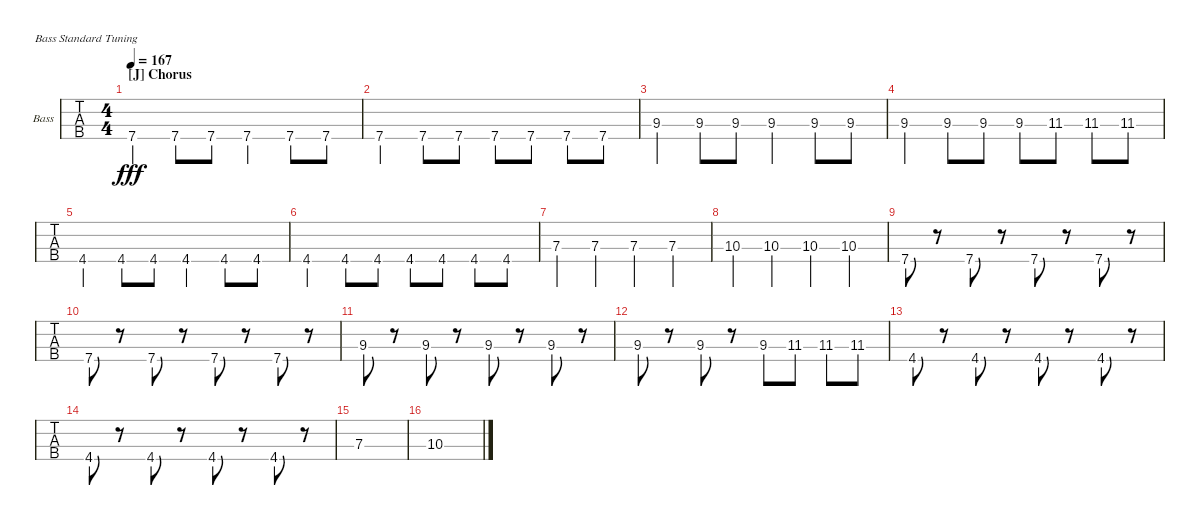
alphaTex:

\defaultSystemsLayout 4
\bracketExtendMode groupsimilarinstruments
\firstSystemTrackNameOrientation horizontal
\otherSystemsTrackNameOrientation horizontal
\track ("Mikey Way" "Bass") {instrument electricbassfinger}
\staff {tabs}
\tuning (G2 D2 A1 E1)
\ts (4 4)
\section ("J" "Chorus")
\tempo 167
\clef f4
\ks abminor
7.4.4{dy fff} 7.4.8 7.4.8 7.4.4 7.4.8 7.4.8 |
7.4.4 7.4.8 7.4.8 7.4.8 7.4.8 7.4.8 7.4.8 |
9.3.4 9.3.8 9.3.8 9.3.4 9.3.8 9.3.8 |
9.3.4 9.3.8 9.3.8 9.3.8 11.3.8 11.3.8 11.3.8 |
4.4.4 4.4.8 4.4.8 4.4.4 4.4.8 4.4.8 |
4.4.4 4.4.8 4.4.8 4.4.8 4.4.8 4.4.8 4.4.8 |
7.3.4 7.3.4 7.3.4 7.3.4 |
10.3.4 10.3.4 10.3.4 10.3.4 |
7.4.8 r.8 7.4.8 r.8 7.4.8 r.8 7.4.8 r.8 |
7.4.8 r.8 7.4.8 r.8 7.4.8 r.8 7.4.8 r.8 |
9.3.8 r.8 9.3.8 r.8 9.3.8 r.8 9.3.8 r.8 |
9.3.8 r.8 9.3.8 r.8 9.3.8 11.3.8 11.3.8 11.3.8 |
4.4.8 r.8 4.4.8 r.8 4.4.8 r.8 4.4.8 r.8 |
4.4.8 r.8 4.4.8 r.8 4.4.8 r.8 4.4.8 r.8 |
7.3.1 |
10.3.1
